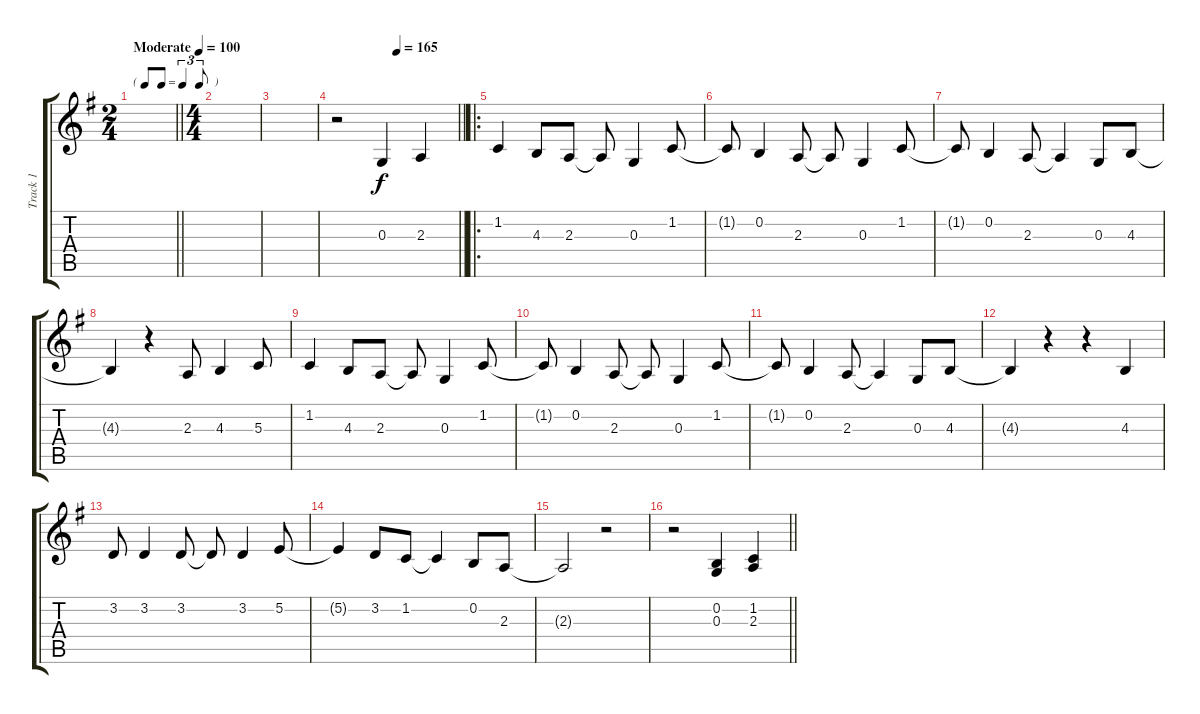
\track ("Track 1" "Track 1") {instrument tenorsax}
\staff {score tabs}
\tuning (E4 B3 G3 D3 A2 E2) {hide}
\ts (2 4)
\tf triplet8th
\tempo (100 "Moderate")
\tempo 80
\tempo (100 "Moderate")
\clef g2
\barLineRight lightlight
\ks g
|
\ts (4 4)
|
|
\tempo (165 0.5)
\barLineRight lightlight
r.2 0.3.4 2.3.4 |
\ro
1.2.4 4.3.8 2.3.8 2.3{t}.8 0.3.4 1.2.8 |
1.2{t}.8 0.2.4 2.3.8 2.3{t}.8 0.3.4 1.2.8 |
1.2{t}.8 0.2.4 2.3.8 2.3{t}.4 0.3.8 4.3.8 |
4.3{t}.4 r.4 2.3.8 4.3.4 5.3.8 |
1.2.4 4.3.8 2.3.8 2.3{t}.8 0.3.4 1.2.8 |
1.2{t}.8 0.2.4 2.3.8 2.3{t}.8 0.3.4 1.2.8 |
1.2{t}.8 0.2.4 2.3.8 2.3{t}.4 0.3.8 4.3.8 |
4.3{t}.4 r.4 r.4 4.3.4 |
3.2.8 3.2.4 3.2.8 3.2{t}.8 3.2.4 5.2.8 |
5.2{t}.4 3.2.8 1.2.8 1.2{t}.4 0.2.8 2.3.8 |
2.3{t}.2 r.2 |
\barLineRight lightlight
r.2 (0.2 0.3).4 (1.2 2.3).4
